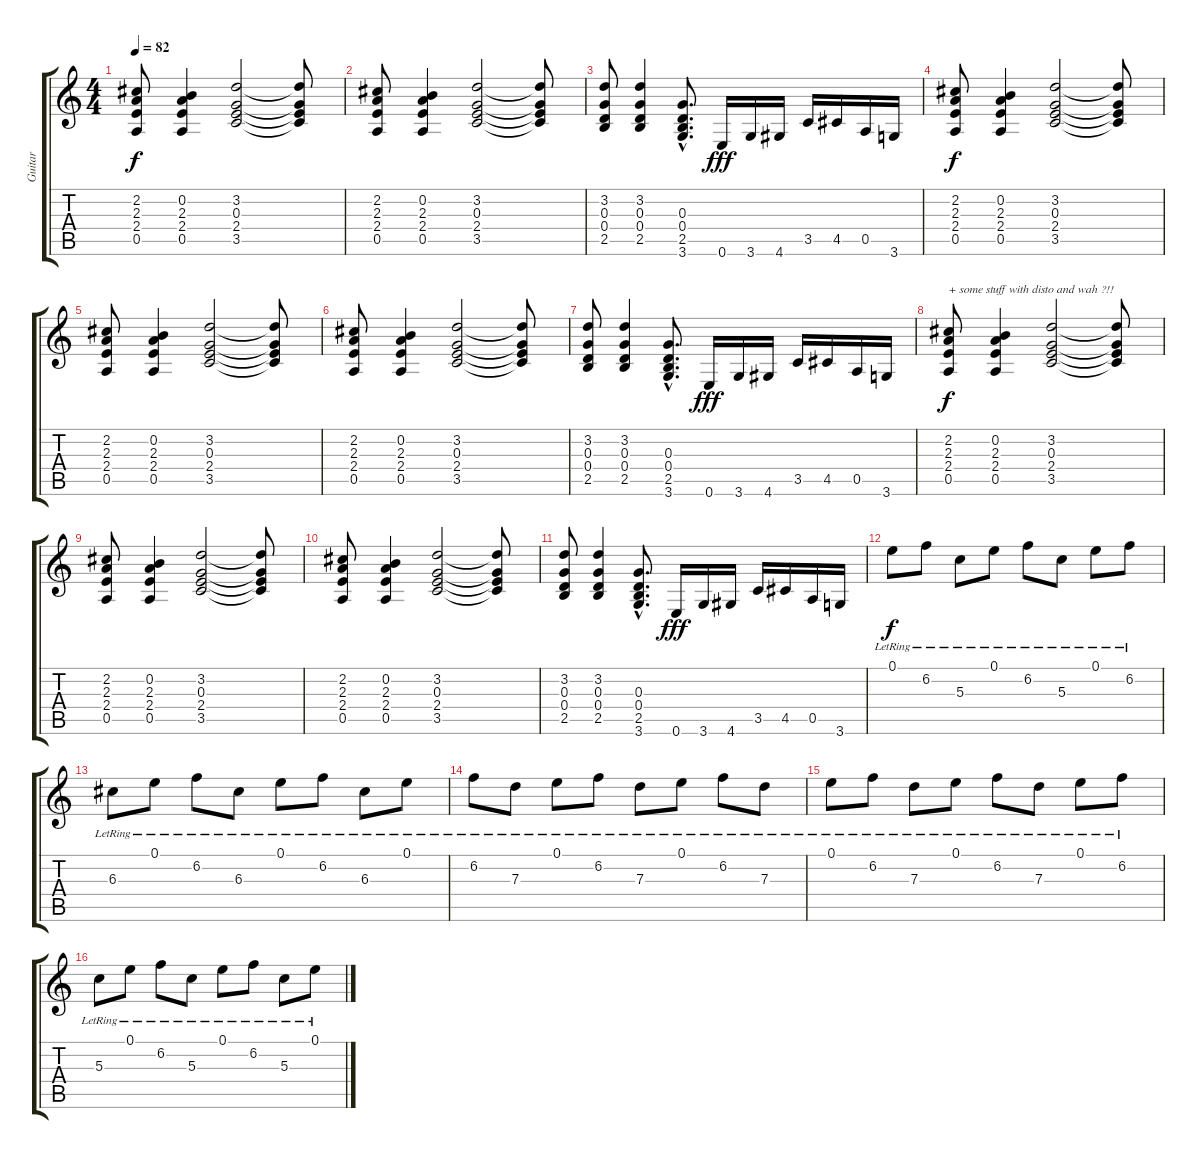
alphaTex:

\track ("Guitar" "Guitar") {instrument electricguitarjazz}
\staff {score tabs}
\tuning (E4 B3 G3 D3 A2 E2) {hide}
\ts (4 4)
\tempo 82
\clef g2
\ks c
(2.2 2.3 2.4 0.5).8{dy f instrument overdrivenguitar} (0.2 2.3 2.4 0.5).4 (3.2 0.3 2.4 3.5).2 (3.2{t} 0.3{t} 2.4{t} 3.5{t}).8 |
(2.2 2.3 2.4 0.5).8{instrument overdrivenguitar} (0.2 2.3 2.4 0.5).4 (3.2 0.3 2.4 3.5).2 (3.2{t} 0.3{t} 2.4{t} 3.5{t}).8 |
(3.2 0.3 0.4 2.5).8{instrument overdrivenguitar} (3.2 0.3 0.4 2.5).4 (0.3{hac} 0.4{hac} 2.5{hac} 3.6{hac}).8{d} 0.6.16{dy fff} 3.6.16 4.6.16 3.5.16 4.5.16 0.5.16 3.6.16 |
(2.2 2.3 2.4 0.5).8{dy f instrument overdrivenguitar} (0.2 2.3 2.4 0.5).4 (3.2 0.3 2.4 3.5).2 (3.2{t} 0.3{t} 2.4{t} 3.5{t}).8 |
(2.2 2.3 2.4 0.5).8{instrument overdrivenguitar} (0.2 2.3 2.4 0.5).4 (3.2 0.3 2.4 3.5).2 (3.2{t} 0.3{t} 2.4{t} 3.5{t}).8 |
(2.2 2.3 2.4 0.5).8{instrument overdrivenguitar} (0.2 2.3 2.4 0.5).4 (3.2 0.3 2.4 3.5).2 (3.2{t} 0.3{t} 2.4{t} 3.5{t}).8 |
(3.2 0.3 0.4 2.5).8{instrument overdrivenguitar} (3.2 0.3 0.4 2.5).4 (0.3{hac} 0.4{hac} 2.5{hac} 3.6{hac}).8{d} 0.6.16{dy fff} 3.6.16 4.6.16 3.5.16 4.5.16 0.5.16 3.6.16 |
(2.2 2.3 2.4 0.5).8{txt "+ some stuff with disto and wah ?!!" dy f instrument overdrivenguitar} (0.2 2.3 2.4 0.5).4 (3.2 0.3 2.4 3.5).2 (3.2{t} 0.3{t} 2.4{t} 3.5{t}).8 |
(2.2 2.3 2.4 0.5).8{instrument overdrivenguitar} (0.2 2.3 2.4 0.5).4 (3.2 0.3 2.4 3.5).2 (3.2{t} 0.3{t} 2.4{t} 3.5{t}).8 |
(2.2 2.3 2.4 0.5).8{instrument overdrivenguitar} (0.2 2.3 2.4 0.5).4 (3.2 0.3 2.4 3.5).2 (3.2{t} 0.3{t} 2.4{t} 3.5{t}).8 |
(3.2 0.3 0.4 2.5).8{instrument overdrivenguitar} (3.2 0.3 0.4 2.5).4 (0.3{hac} 0.4{hac} 2.5{hac} 3.6{hac}).8{d} 0.6.16{dy fff} 3.6.16 4.6.16 3.5.16 4.5.16 0.5.16 3.6.16 |
0.1{lr}.8{dy f instrument electricguitarclean} 6.2{lr}.8 5.3{lr}.8 0.1{lr}.8 6.2{lr}.8 5.3{lr}.8 0.1{lr}.8 6.2{lr}.8 |
6.3{lr}.8 0.1{lr}.8 6.2{lr}.8 6.3{lr}.8 0.1{lr}.8 6.2{lr}.8 6.3{lr}.8 0.1{lr}.8 |
6.2{lr}.8 7.3{lr}.8 0.1{lr}.8 6.2{lr}.8 7.3{lr}.8 0.1{lr}.8 6.2{lr}.8 7.3{lr}.8 |
0.1{lr}.8 6.2{lr}.8 7.3{lr}.8 0.1{lr}.8 6.2{lr}.8 7.3{lr}.8 0.1{lr}.8 6.2{lr}.8 |
5.3{lr}.8 0.1{lr}.8 6.2{lr}.8 5.3{lr}.8 0.1{lr}.8 6.2{lr}.8 5.3{lr}.8 0.1{lr}.8
